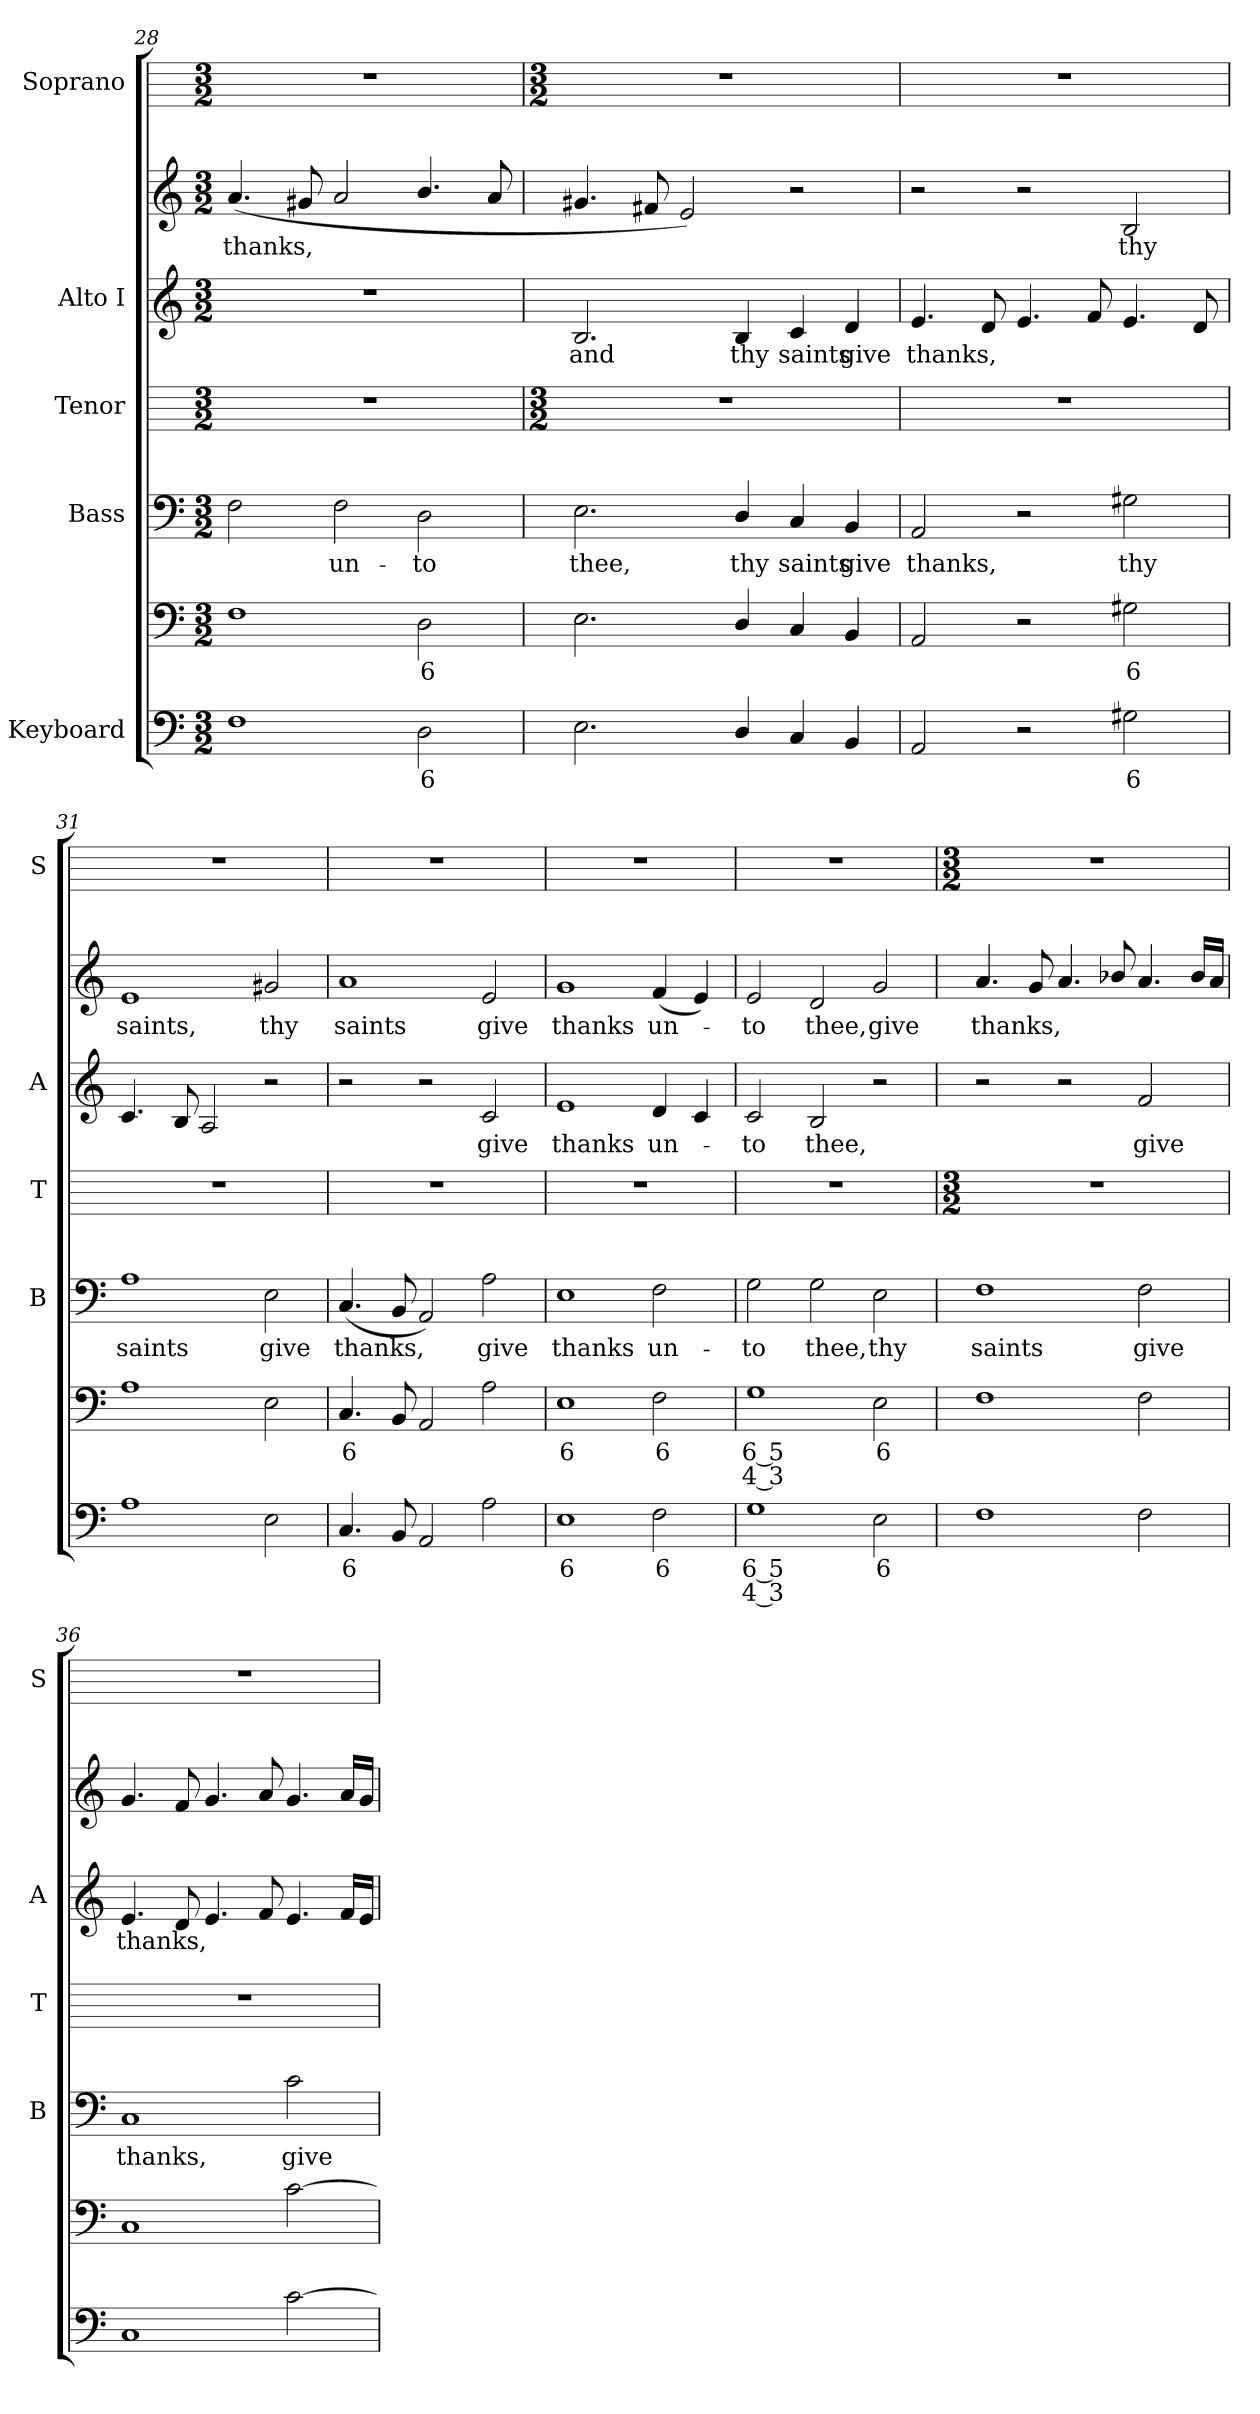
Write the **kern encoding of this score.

**kern	**text	**text	**kern	**text	**text	**kern	**text	**kern	**kern	**text	**kern	**text	**kern
*part5	*part5	*part5	*part5	*part5	*part5	*part4	*part4	*part3	*part2	*part2	*part2	*part2	*part1
*staff7	*staff7	*staff7	*staff6	*staff6	*staff6	*staff5	*staff5	*staff4	*staff3	*staff3	*staff2	*staff2	*staff1
*I"Keyboard	*	*	*	*	*	*I"Bass	*	*I"Tenor	*I"Alto I	*	*	*	*I"Soprano
*	*	*	*	*	*	*I'B	*	*I'T	*I'A	*	*	*	*I'S
*clefF4	*	*	*clefF4	*	*	*clefF4	*	*	*clefG2	*	*clefG2	*	*
*k[]	*	*	*k[]	*	*	*k[]	*	*	*k[]	*	*k[]	*	*
*C:	*	*	*C:	*	*	*C:	*	*	*C:	*	*C:	*	*
*M3/2	*	*	*M3/2	*	*	*M3/2	*	*M3/2	*M3/2	*	*M3/2	*	*M3/2
=28	=28	=28	=28	=28	=28	=28	=28	=28	=28	=28	=28	=28	=28
!	!	!	!	!	!	!	!	!	!LO:N:vis=1	!	!	!LO:LY:b	!
1F	.	.	1F	.	.	2F	.	1.r	1.r	.	(<4.a	thanks,	1.r
.	.	.	.	.	.	.	.	.	.	.	8g#X	.	.
!	!	!	!	!	!	!	!LO:LY:b	!	!	!	!	!	!
.	.	.	.	.	.	2F	un-	.	.	.	2a	.	.
!	!LO:LY:b	!	!	!LO:LY:b	!	!	!LO:LY:b	!	!	!	!	!	!
2D	6	.	2D	6	.	2D	-to	.	.	.	4.b/	.	.
.	.	.	.	.	.	.	.	.	.	.	8a	.	.
!!LO:LB:g=z
=29	=29	=29	=29	=29	=29	=29	=29	=29	=29	=29	=29	=29	=29
*	*	*	*	*	*	*	*	*M3/2	*	*	*	*	*M3/2
!	!	!	!	!	!	!	!LO:LY:b	!	!	!LO:LY:b	!	!	!
2.E	.	.	2.E	.	.	2.E	thee,	1.r	2.B	and	4.g#X	.	1.r
.	.	.	.	.	.	.	.	.	.	.	8f#X	.	.
.	.	.	.	.	.	.	.	.	.	.	2e)	.	.
!	!	!	!	!	!	!	!LO:LY:b	!	!	!LO:LY:b	!	!	!
4D/	.	.	4D/	.	.	4D/	thy	.	4B	thy	.	.	.
!	!	!	!	!	!	!	!LO:LY:b	!	!	!LO:LY:b	!	!	!
4C	.	.	4C	.	.	4C	saints	.	4c	saints	2r	.	.
!	!	!	!	!	!	!	!LO:LY:b	!	!	!LO:LY:b	!	!	!
4BB	.	.	4BB	.	.	4BB	give	.	4d	give	.	.	.
=30	=30	=30	=30	=30	=30	=30	=30	=30	=30	=30	=30	=30	=30
!	!	!	!	!	!	!	!LO:LY:b	!	!	!LO:LY:b	!	!	!
2AA	.	.	2AA	.	.	2AA	thanks,	1.r	4.e	thanks,	2r	.	1.r
.	.	.	.	.	.	.	.	.	8d	.	.	.	.
2r	.	.	2r	.	.	2r	.	.	4.e	.	2r	.	.
.	.	.	.	.	.	.	.	.	8f	.	.	.	.
!	!LO:LY:b	!	!	!LO:LY:b	!	!	!LO:LY:b	!	!	!	!	!LO:LY:b	!
2G#X	6	.	2G#X	6	.	2G#X	thy	.	4.e	.	2B	thy	.
.	.	.	.	.	.	.	.	.	8d	.	.	.	.
=31	=31	=31	=31	=31	=31	=31	=31	=31	=31	=31	=31	=31	=31
!	!	!	!	!	!	!	!LO:LY:b	!	!	!	!	!LO:LY:b	!
1A	.	.	1A	.	.	1A	saints	1.r	4.c	.	1e	saints,	1.r
.	.	.	.	.	.	.	.	.	8B	.	.	.	.
.	.	.	.	.	.	.	.	.	2A	.	.	.	.
!	!	!	!	!	!	!	!LO:LY:b	!	!	!	!	!LO:LY:b	!
2E	.	.	2E	.	.	2E	give	.	2r	.	2g#X	thy	.
=32	=32	=32	=32	=32	=32	=32	=32	=32	=32	=32	=32	=32	=32
!	!LO:LY:b	!	!	!LO:LY:b	!	!	!LO:LY:b	!	!	!	!	!LO:LY:b	!
4.C	6	.	4.C	6	.	(<4.C	thanks,	1.r	2r	.	1a	saints	1.r
8BB	.	.	8BB	.	.	8BB	.	.	.	.	.	.	.
2AA	.	.	2AA	.	.	2AA)	.	.	2r	.	.	.	.
!	!	!	!	!	!	!	!LO:LY:b	!	!	!LO:LY:b	!	!LO:LY:b	!
2A	.	.	2A	.	.	2A	give	.	2c	give	2e	give	.
=33	=33	=33	=33	=33	=33	=33	=33	=33	=33	=33	=33	=33	=33
!	!LO:LY:b	!	!	!LO:LY:b	!	!	!LO:LY:b	!	!	!LO:LY:b	!	!LO:LY:b	!
1E	6	.	1E	6	.	1E	thanks	1.r	1e	thanks	1g	thanks	1.r
!	!LO:LY:b	!	!	!LO:LY:b	!	!	!LO:LY:b	!	!	!LO:LY:b	!	!LO:LY:b	!
2F	6	.	2F	6	.	2F	un-	.	4d	un-	(<4f	un-	.
.	.	.	.	.	.	.	.	.	4c	.	4e)	.	.
=34	=34	=34	=34	=34	=34	=34	=34	=34	=34	=34	=34	=34	=34
!	!LO:LY:b	!LO:LY:b	!	!LO:LY:b	!LO:LY:b	!	!LO:LY:b	!	!	!LO:LY:b	!	!LO:LY:b	!
1G	6 5	4 3	1G	6 5	4 3	2G	-to	1.r	2c	to	2e	to	1.r
!	!	!	!	!	!	!	!LO:LY:b	!	!	!LO:LY:b	!	!LO:LY:b	!
.	.	.	.	.	.	2G	thee,	.	2B	thee,	2d	thee,	.
!	!LO:LY:b	!	!	!LO:LY:b	!	!	!LO:LY:b	!	!	!	!	!LO:LY:b	!
2E	6	.	2E	6	.	2E	thy	.	2r	.	2g	give	.
!!LO:LB:g=z
=35	=35	=35	=35	=35	=35	=35	=35	=35	=35	=35	=35	=35	=35
*	*	*	*	*	*	*	*	*M3/2	*	*	*	*	*M3/2
!	!	!	!	!	!	!	!LO:LY:b	!	!	!	!	!LO:LY:b	!
1F	.	.	1F	.	.	1F	saints	1.r	2r	.	4.a	thanks,	1.r
.	.	.	.	.	.	.	.	.	.	.	8g	.	.
.	.	.	.	.	.	.	.	.	2r	.	4.a	.	.
.	.	.	.	.	.	.	.	.	.	.	8b-X/	.	.
!	!	!	!	!	!	!	!LO:LY:b	!	!	!LO:LY:b	!	!	!
2F	.	.	2F	.	.	2F	give	.	2f	give	4.a	.	.
.	.	.	.	.	.	.	.	.	.	.	16b-LL	.	.
.	.	.	.	.	.	.	.	.	.	.	16aJJ	.	.
=36	=36	=36	=36	=36	=36	=36	=36	=36	=36	=36	=36	=36	=36
!	!	!	!	!	!	!	!LO:LY:b	!	!	!LO:LY:b	!	!	!
1C	.	.	1C	.	.	1C	thanks,	1.r	4.e	thanks,	4.g	.	1.r
.	.	.	.	.	.	.	.	.	8d	.	8f	.	.
.	.	.	.	.	.	.	.	.	4.e	.	4.g	.	.
.	.	.	.	.	.	.	.	.	8f	.	8a	.	.
!	!	!	!	!	!	!	!LO:LY:b	!	!	!	!	!	!
[2c	.	.	[2c	.	.	2c	give	.	4.e	.	4.g	.	.
.	.	.	.	.	.	.	.	.	16fLL	.	16aLL	.	.
.	.	.	.	.	.	.	.	.	16eJJ	.	16gJJ	.	.
=	=	=	=	=	=	=	=	=	=	=	=	=	=
*-	*-	*-	*-	*-	*-	*-	*-	*-	*-	*-	*-	*-	*-
